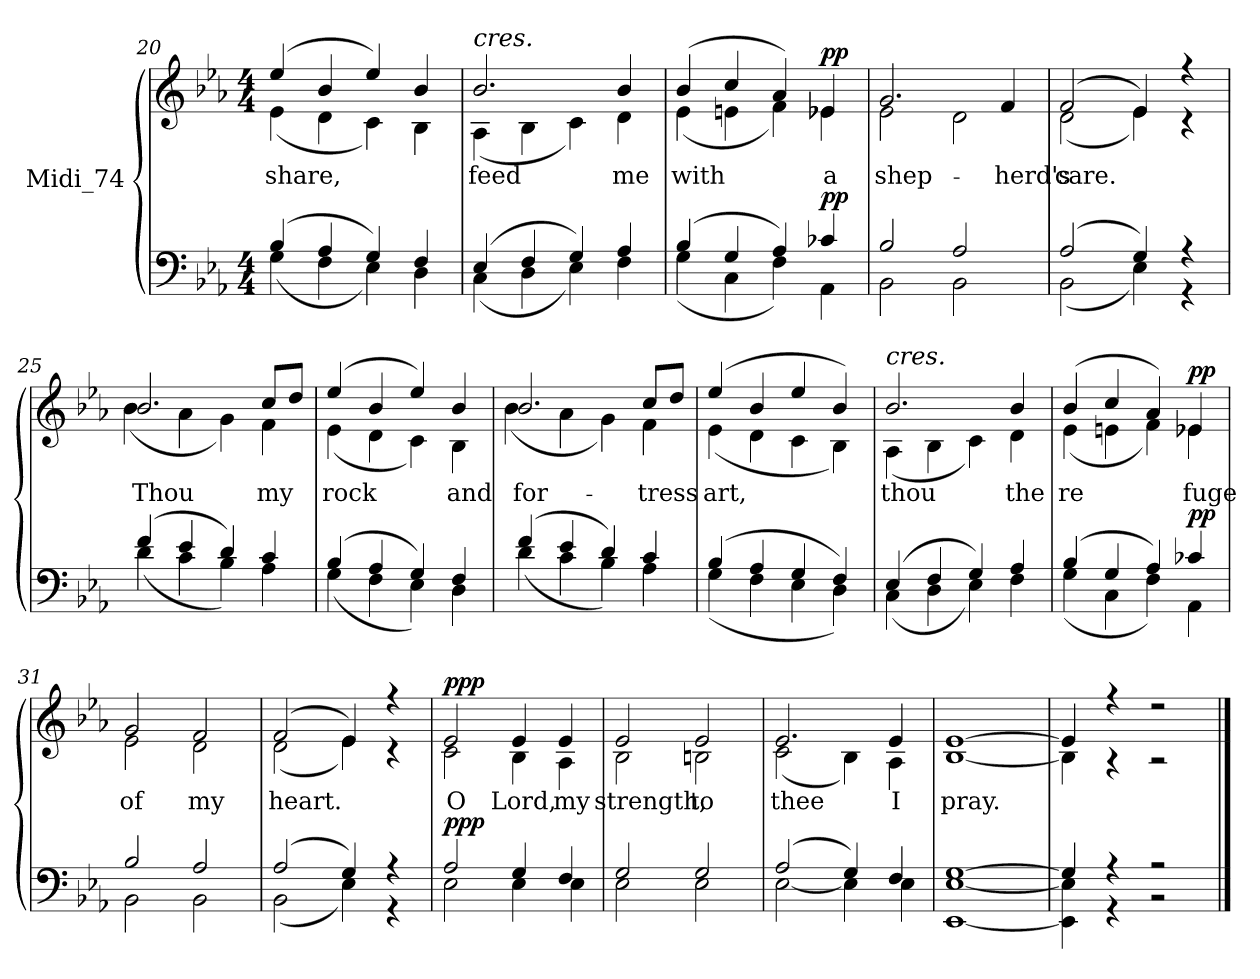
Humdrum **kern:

**kern	**dynam	**kern	**text	**dynam
*part2	*part2	*part1	*part1	*part1
*staff2	*staff2	*staff1	*staff1	*staff1
*I"Midi_74	*	*I"Midi_74	*	*
!!LO:LB:g=z
*clefF4	*	*clefG2	*	*
*k[b-e-a-]	*	*k[b-e-a-]	*	*
*E-:	*	*E-:	*	*
*M4/4	*	*M4/4	*	*
=20	=20	=20	=20	=20
*^	*	*	*	*
!	!	!	!	!LO:LY:b	!
*	*	*	*^	*	*
(>4B-/	(<4G\	.	(>4ee-/	(<4e-\	share,	.
4A-/	4F\	.	4b-/	4d\	.	.
4G/)	4E-\)	.	4ee-/)	4c\)	.	.
4F/	4D\	.	4b-/	4B-\	.	.
=21	=21	=21	=21	=21	=21	=21
!	!	!	!LO:TX:a:i:t=cres.	!	!	!
!	!	!	!	!	!LO:LY:b	!
(>4E-/	(<4C\	.	2.b-/	(<4A-\	feed	.
4F/	4D\	.	.	4B-\	.	.
4G/)	4E-\)	.	.	4c\)	.	.
!	!	!	!	!	!LO:LY:b	!
4A-/	4F\	.	4b-/	4d\	me	.
=22	=22	=22	=22	=22	=22	=22
!	!	!	!	!	!LO:LY:b	!
(>4B-/	(<4G\	.	(>4b-/	(<4e-\	with	.
4G/	4C\	.	4cc/	4en\	.	.
4A-/)	4F\)	.	4a-/)	4f\)	.	.
!	!	!LO:DY:a	!	!	!LO:LY:b	!LO:DY:a
4c-X/	4AA-\	pp	4e-/	4e-X\	a	pp
=23	=23	=23	=23	=23	=23	=23
!	!	!	!	!	!LO:LY:b	!
2B-/	2BB-\	.	2.g/	2e-\	shep-	.
2A-/	2BB-\	.	.	2d\	.	.
!	!	!	!	!	!LO:LY:b	!
.	.	.	4f/	.	-herd's	.
!!LO:LB:g=z	!!
=24	=24	=24	=24	=24	=24	=24
!	!	!	!	!	!LO:LY:b	!
(>2A-/	(<2BB-\	.	(>2f/	(<2d\	care.	.
4G/)	4E-\)	.	4e-/)	4e-\)	.	.
4r	4r	.	4r	4r	.	.
=25	=25	=25	=25	=25	=25	=25
!	!	!	!	!	!LO:LY:b	!
(>4f/	(<4d\	.	2.b-/	(<4b-\	Thou	.
4e-/	4c\	.	.	4a-\	.	.
4d/)	4B-\)	.	.	4g\)	.	.
!	!	!	!	!	!LO:LY:b	!
4c/	4A-\	.	8cc/L	4f\	my	.
.	.	.	8dd/J	.	.	.
=26	=26	=26	=26	=26	=26	=26
!	!	!	!	!	!LO:LY:b	!
(>4B-/	(<4G\	.	(>4ee-/	(<4e-\	rock	.
4A-/	4F\	.	4b-/	4d\	.	.
4G/)	4E-\)	.	4ee-/)	4c\)	.	.
!	!	!	!	!	!LO:LY:b	!
4F/	4D\	.	4b-/	4B-\	and	.
=27	=27	=27	=27	=27	=27	=27
!	!	!	!	!	!LO:LY:b	!
(>4f/	(<4d\	.	2.b-/	(<4b-\	for-	.
4e-/	4c\	.	.	4a-\	.	.
4d/)	4B-\)	.	.	4g\)	.	.
!	!	!	!	!	!LO:LY:b	!
4c/	4A-\	.	8cc/L	4f\	-tress	.
.	.	.	8dd/J	.	.	.
!!LO:LB:g=z	!!
=28	=28	=28	=28	=28	=28	=28
!	!	!	!	!	!LO:LY:b	!
(>4B-/	(<4G\	.	(>4ee-/	(<4e-\	art,	.
4A-/	4F\	.	4b-/	4d\	.	.
4G/	4E-\	.	4ee-/	4c\	.	.
4F/)	4D\)	.	4b-/)	4B-\)	.	.
=29	=29	=29	=29	=29	=29	=29
!	!	!	!LO:TX:a:i:t=cres.	!	!	!
!	!	!	!	!	!LO:LY:b	!
(>4E-/	(<4C\	.	2.b-/	(<4A-\	thou	.
4F/	4D\	.	.	4B-\	.	.
4G/)	4E-\)	.	.	4c\)	.	.
!	!	!	!	!	!LO:LY:b	!
4A-/	4F\	.	4b-/	4d\	the	.
=30	=30	=30	=30	=30	=30	=30
!	!	!	!	!	!LO:LY:b	!
(>4B-/	(<4G\	.	(>4b-/	(<4e-\	re	.
4G/	4C\	.	4cc/	4en\	.	.
4A-/)	4F\)	.	4a-/)	4f\)	.	.
!	!	!LO:DY:a	!	!	!LO:LY:b	!LO:DY:a
4c-X/	4AA-\	pp	4e-/	4e-X\	fuge	pp
=31	=31	=31	=31	=31	=31	=31
!	!	!	!	!	!LO:LY:b	!
2B-/	2BB-\	.	2g/	2e-\	of	.
!	!	!	!	!	!LO:LY:b	!
2A-/	2BB-\	.	2f/	2d\	my	.
=32	=32	=32	=32	=32	=32	=32
!	!	!	!	!	!LO:LY:b	!
(>2A-/	(<2BB-\	.	(>2f/	(<2d\	heart.	.
4G/)	4E-\)	.	4e-/)	4e-\)	.	.
4r	4r	.	4r	4r	.	.
!!LO:LB:g=z	!!
=33	=33	=33	=33	=33	=33	=33
!	!	!LO:DY:a	!	!	!LO:LY:b	!LO:DY:a
2A-/	2E-\	ppp	2e-/	2c\	O	ppp
!	!	!	!	!	!LO:LY:b	!
4G/	4E-\	.	4e-/	4B-\	Lord,	.
!	!	!	!	!	!LO:LY:b	!
4F/	4E-\	.	4e-/	4A-\	my	.
=34	=34	=34	=34	=34	=34	=34
!	!	!	!	!	!LO:LY:b	!
2G/	2E-\	.	2e-/	2B-\	strength,	.
!	!	!	!	!	!LO:LY:b	!
2G/	2E-\	.	2e-/	2Bn\	to	.
=35	=35	=35	=35	=35	=35	=35
!	!	!	!	!	!LO:LY:b	!
(>2A-/	[2E-\	.	2.e-/	(<2c\	thee	.
4G/)	4E-\]	.	.	4B-\)	.	.
!	!	!	!	!	!LO:LY:b	!
4F/	4E-\	.	4e-/	4A-\	I	.
=36	=36	=36	=36	=36	=36	=36
!	!	!	!	!	!LO:LY:b	!
[1G/	[1EE-\ [1E-\	.	[1e-/	[1B-\	pray.	.
=37	=37	=37	=37	=37	=37	=37
4G/]	4EE-\] 4E-\]	.	4e-/]	4B-\]	.	.
4r	4r	.	4r	4r	.	.
2r	2r	.	2r	2r	.	.
*v	*v	*	*	*	*	*
*	*	*v	*v	*	*
==	==	==	==	==
*-	*-	*-	*-	*-
